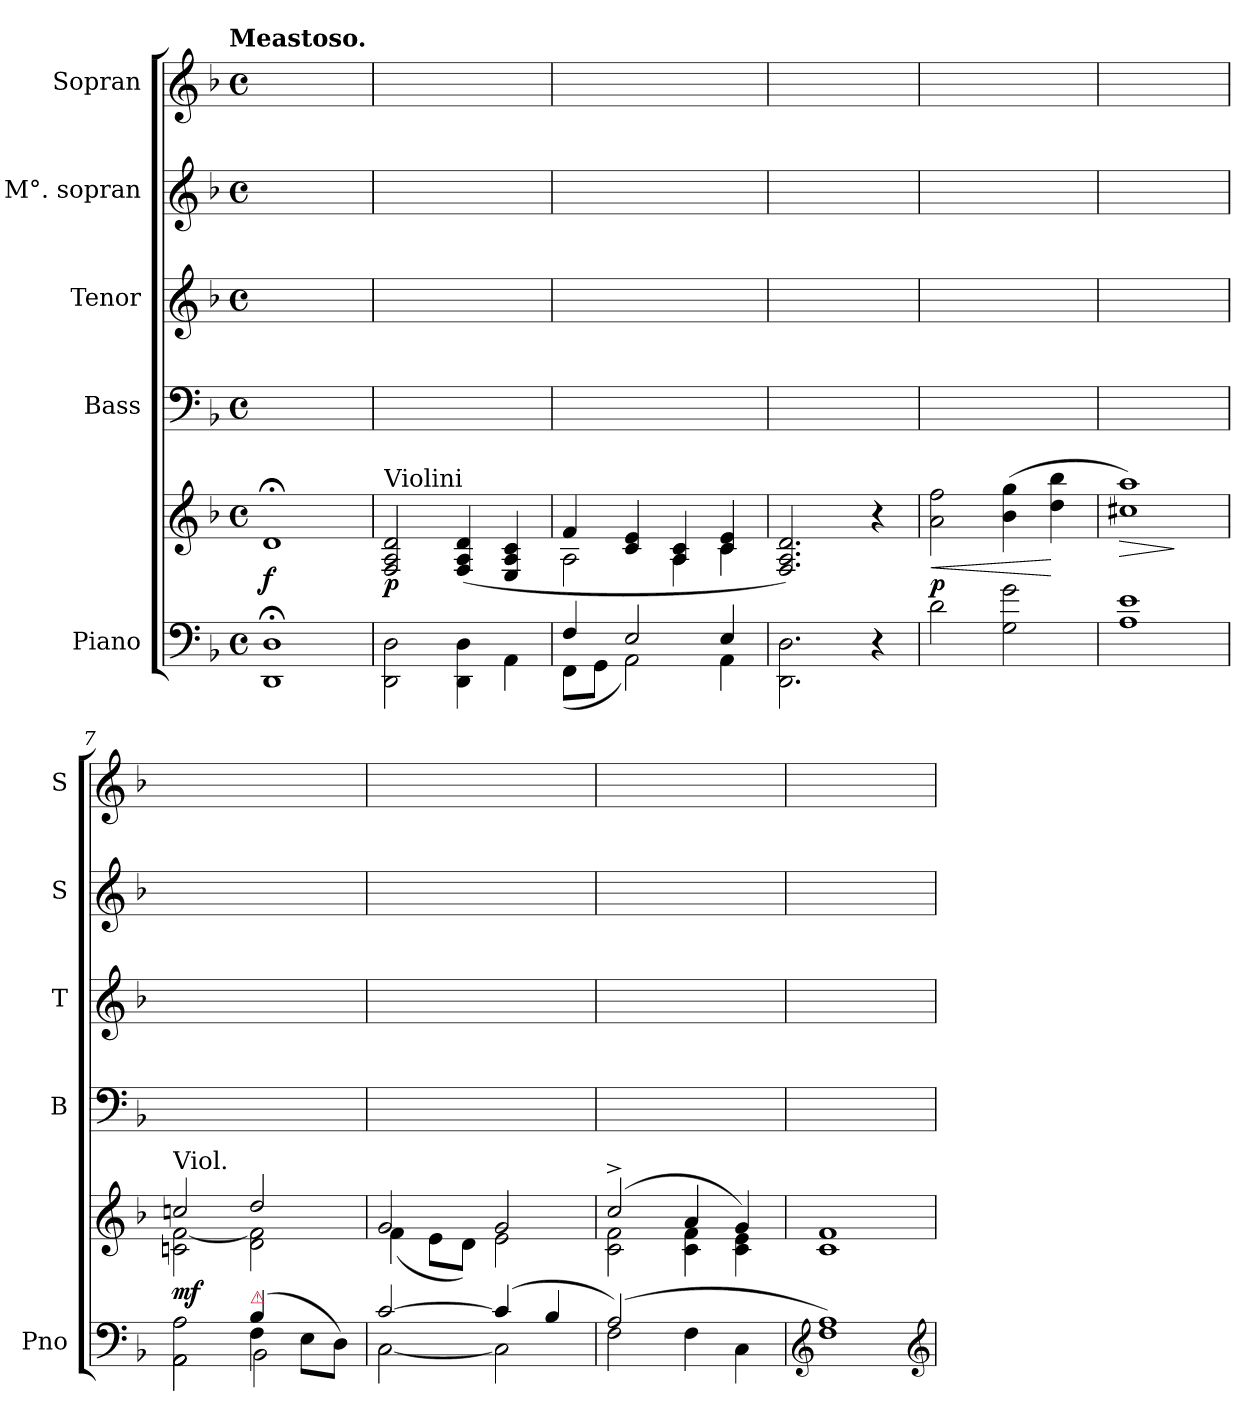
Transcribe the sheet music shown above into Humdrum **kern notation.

**kern	**kern	**dynam	**kern	**kern	**kern	**kern
*part5	*part5	*part5	*part4	*part3	*part2	*part1
*staff6	*staff5	*staff5/6	*staff4	*staff3	*staff2	*staff1
*I"Piano	*	*	*I"Bass	*I"Tenor	*I"M°. sopran	*I"Sopran
*I'Pno	*	*	*I'B	*I'T	*I'S	*I'S
*clefF4	*clefG2	*	*clefF4	*clefG2	*clefG2	*clefG2
*	*	*	*	*ITrd8c12	*	*
*k[b-]	*k[b-]	*	*k[b-]	*k[b-]	*k[b-]	*k[b-]
*d:	*d:	*	*d:	*d:	*d:	*d:
!!LO:TX:omd:t=Meastoso.
*M4/4	*M4/4	*	*M4/4	*M4/4	*M4/4	*M4/4
*met(c)	*met(c)	*	*met(c)	*met(c)	*met(c)	*met(c)
=1	=1	=1	=1	=1	=1	=1
1DD;< 1D;<	1d;<	f	1ryy	1ryy	1ryy	1ryy
=2	=2	=2	=2	=2	=2	=2
!	!LO:TX:a:t=Violini	!	!	!	!	!
2DD\ 2D\	2F/ 2A/ 2d/	p	1ryy	1ryy	1ryy	1ryy
4DD\ 4D\	(>4F/ 4A/ 4d/	.	.	.	.	.
4AA\	4E/ 4A/ 4c/	.	.	.	.	.
=3	=3	=3	=3	=3	=3	=3
*^	*^	*	*	*	*	*
4F/	(>8FF\L	4f/	2A\	.	1ryy	1ryy	1ryy	1ryy
.	8GG\J	.	.	.	.	.	.	.
2E/	2AA\)	4c/ 4e/	.	.	.	.	.	.
.	.	4A/ 4c/	4A\	.	.	.	.	.
4E/	4AA\	4c/ 4e/	4c\	.	.	.	.	.
*v	*v	*	*	*	*	*	*	*
*	*v	*v	*	*	*	*	*
=4	=4	=4	=4	=4	=4	=4
2.DD\ 2.D\	2.F/ 2.A/ 2.d/)	.	1ryy	1ryy	1ryy	1ryy
4r	4r	.	.	.	.	.
=5	=5	=5	=5	=5	=5	=5
!	!	!LO:HP:b	!	!	!	!
2d\	2a\ 2ff\	< p	1ryy	1ryy	1ryy	1ryy
2G\ 2g\	(4b-\ 4gg\	.	.	.	.	.
.	4dd\ 4bb-\	[	.	.	.	.
=6	=6	=6	=6	=6	=6	=6
!	!	!LO:HP:b	!	!	!	!
1A 1e	1cc#X 1aa)	>	1ryy	1ryy	1ryy	1ryy
.	.	]	.	.	.	.
=7	=7	=7	=7	=7	=7	=7
*^	*^	*	*	*	*	*
*	*^	*	*	*	*	*	*	*
!	!	!	!LO:TX:a:t=Viol.	!	!	!	!	!	!
2AA\ 2A\	2ryy	2AA\	2ccn/	2cn\ [2f\	mf	1ryy	1ryy	1ryy	1ryy
!LO:TX:a:color=crimson:t=⚠	!	!	!	!	!	!	!	!	!
(4B-/	4F\	2BB-\	2dd/	2d\ 2f]\	.	.	.	.	.
4ryy	8E\L	.	.	.	.	.	.	.	.
.	8D\J)	.	.	.	.	.	.	.	.
*	*v	*v	*	*	*	*	*	*	*
=8	=8	=8	=8	=8	=8	=8	=8	=8
[2c/	[2C\	2g/	(4f\	.	1ryy	1ryy	1ryy	1ryy
.	.	.	8e\L	.	.	.	.	.
.	.	.	8d\J)	.	.	.	.	.
(4c/]	2C\]	2g/	2e\	.	.	.	.	.
4B-/	.	.	.	.	.	.	.	.
=9	=9	=9	=9	=9	=9	=9	=9	=9
(2A/)	2F\	(2cc^/	2c\ 2f\	.	1ryy	1ryy	1ryy	1ryy
2ryy	4F\	4a/	4c\ 4f\	.	.	.	.	.
.	4C\	4g/)	4c\ 4e\	.	.	.	.	.
=10	=10	=10	=10	=10	=10	=10	=10	=10
!	!	!LO:TX:a:t=dim	!	!	!	!	!	!
*v	*v	*	*	*	*	*	*	*
*	*v	*v	*	*	*	*	*
1F 1A)	1c 1f	.	1ryy	1ryy	1ryy	1ryy
*clefG2	*	*	*	*	*	*
=	=	=	=	=	=	=
*-	*-	*-	*-	*-	*-	*-
